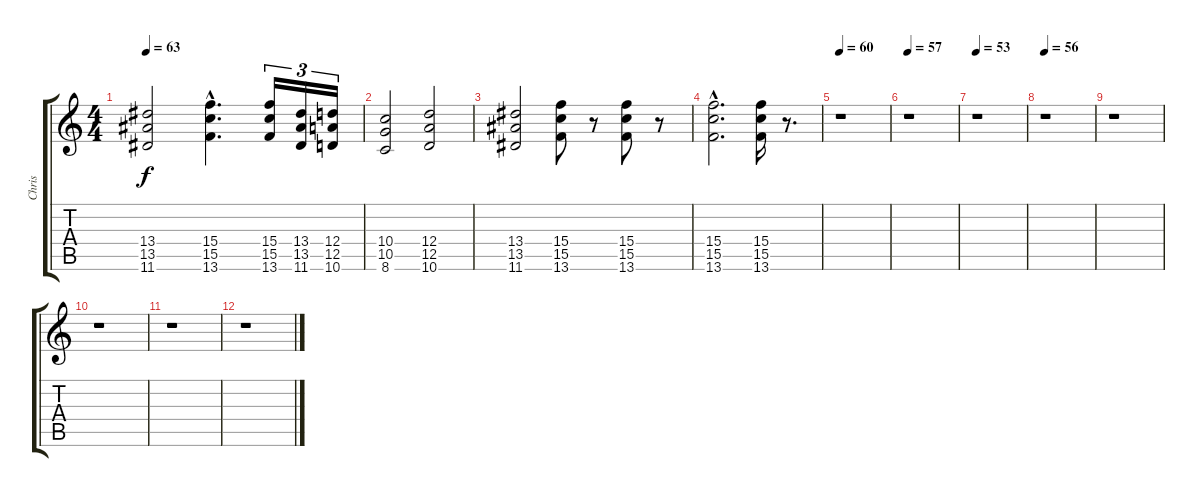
\track ("Chris" "Chris") {instrument distortionguitar}
\staff {score tabs}
\tuning (E4 B3 G3 D3 A2 E2) {hide}
\ts (4 4)
\tempo 63
\clef g2
\ks c
(13.4 13.5 11.6).2{dy f} (15.4{hac} 15.5{hac} 13.6{hac}).4{d} (15.4 15.5 13.6).16{tu (3 2)} (13.4 13.5 11.6).16{tu (3 2)} (12.4 12.5 10.6).16{tu (3 2)} |
(10.4 10.5 8.6).2 (12.4 12.5 10.6).2 |
(13.4 13.5 11.6).2 (15.4 15.5 13.6).8 r.8 (15.4 15.5 13.6).8 r.8 |
(15.4{hac} 15.5{hac} 13.6{hac}).2{d} (15.4 15.5 13.6).16 r.8{d} |
\tempo 60
r.1 |
\tempo 57
r.1 |
\tempo 53
r.1 |
\tempo 56
r.1 |
r.1 |
r.1 |
r.1 |
r.1
